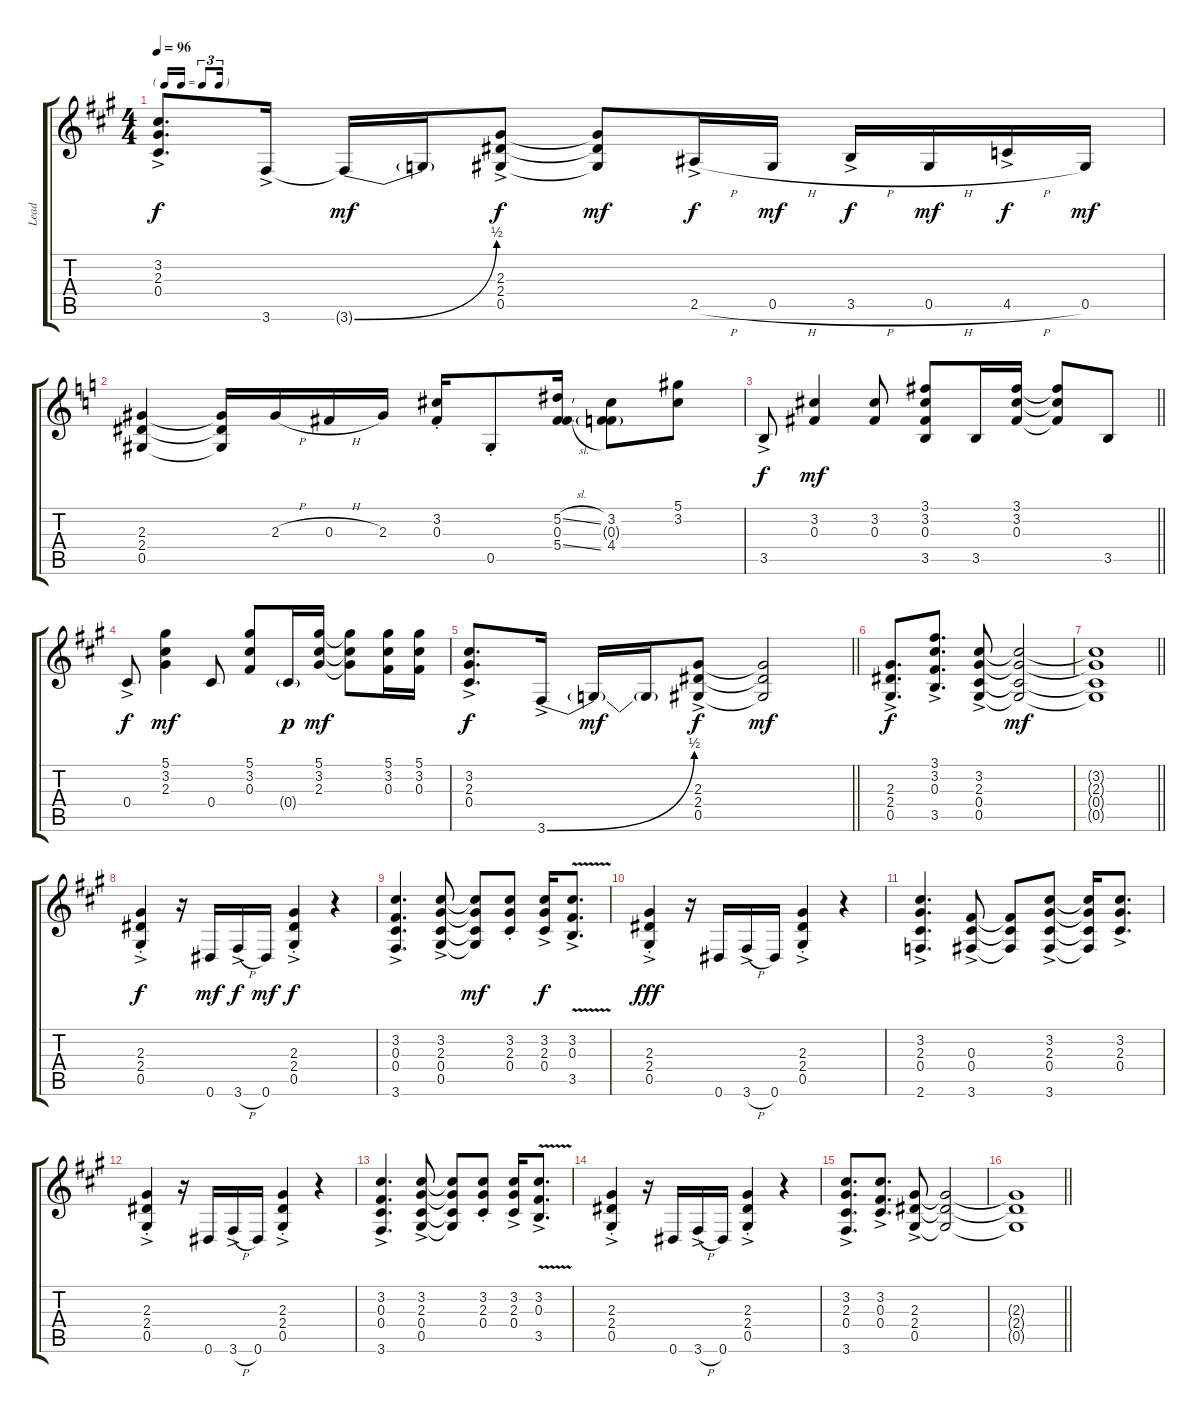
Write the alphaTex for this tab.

\track ("Lead" "Lead") {instrument overdrivenguitar}
\staff {score tabs}
\tuning (Eb4 Bb3 Gb3 Db3 Ab2 Eb2) {hide}
\ts (4 4)
\tf triplet16th
\tempo 96
\clef g2
\ks a
(3.2{ac} 2.3{ac} 0.4{ac}).8{d dy f} 3.6{ac}.16 3.6{be (bend 0 0 60 2) t}.16{dy mf} 3.6{t}.16 (2.3{ac} 2.4{ac} 0.5{ac}).8{dy f} (2.3{t} 2.4{t} 0.5{t}).8{dy mf} 2.5{h ac}.16{dy f} 0.5{h}.16{dy mf} 3.5{h ac}.16{dy f} 0.5{h}.16{dy mf} 4.5{h ac}.16{dy f} 0.5.16{dy mf} |
\ks c
(2.3 2.4 0.5).4 (2.3{t} 2.4{t} 0.5{t}).16 2.3{h}.16 0.3{h}.16 2.3.16 (3.2{st} 0.3{st}).16 0.5{st}.8 (5.2{sl} 0.3 5.4{sl}).16 (3.2 0.3{g} 4.4).8 (5.1 3.2).8 |
\barLineRight lightlight
3.5{ac}.8{dy f} (3.2 0.3).4{dy mf} (3.2 0.3).8 (3.1 3.2 0.3 3.5).8 3.5.16 (3.1 3.2 0.3).16 (3.1{t} 3.2{t} 0.3{t}).8 3.5.8 |
\ks a
0.4{ac}.8{dy f} (5.1 3.2 2.3).4{dy mf} 0.4.8 (5.1 3.2 0.3).8 0.4{g}.16{dy p} (5.1 3.2 2.3).16{dy mf} (5.1{t} 3.2{t} 2.3{t}).8 (5.1 3.2 0.3).16 (5.1 3.2 0.3).16 |
\barLineRight lightlight
(3.2{ac} 2.3{ac} 0.4{ac}).8{d dy f} 3.6{be (bend 0 0 60 2) ac}.16 3.6{t}.16{dy mf} 3.6{t}.16 (2.3{ac} 2.4{ac} 0.5{ac}).8{dy f} (2.3{t} 2.4{t} 0.5{t}).2{dy mf} |
(2.3{ac} 2.4{ac} 0.5{ac}).8{d dy f} (3.1{ac} 3.2{ac} 0.3{ac} 3.5{ac}).8{d} (3.2{ac} 2.3{ac} 0.4{ac} 0.5{ac}).8 (3.2{t} 2.3{t} 0.4{t} 0.5{t}).2{dy mf} |
\barLineRight lightlight
(3.2{t} 2.3{t} 0.4{t} 0.5{t}).1 |
(2.3{ac st} 2.4{ac st} 0.5{ac st}).4{dy f} r.16 0.6.16{dy mf} 3.6{h ac}.16{dy f} 0.6.16{dy mf} (2.3{ac st} 2.4{ac st} 0.5{ac st}).4{dy f} r.4 |
(3.2{ac} 0.3{ac} 0.4{ac} 3.6{ac}).4{d} (3.2{ac} 2.3{ac} 0.4{ac} 0.5{ac}).8 (3.2{t} 2.3{t} 0.4{t} 0.5{t}).8{dy mf} (3.2{st} 2.3{st} 0.4{st}).8 (3.2{ac} 2.3{ac} 0.4{ac}).16{dy f} (3.2{v ac} 0.3{v ac} 3.5{v ac}).8{d} |
(2.3{ac st} 2.4{ac st} 0.5{ac st}).4{dy fff} r.16 0.6.16 3.6{h ac}.16 0.6.16 (2.3{ac st} 2.4{ac st} 0.5{ac st}).4 r.4 |
(3.2{ac} 2.3{ac} 0.4{ac} 2.6{ac}).4{d} (0.3{ac} 0.4{ac} 3.6{ac}).8 (0.3{t} 0.4{t} 3.6{t}).8 (3.2{ac} 2.3{ac} 0.4{ac} 3.6{ac}).8 (3.2{t} 2.3{t} 0.4{t} 3.6{t}).16 (3.2{ac} 2.3{ac} 0.4{ac}).8{d} |
(2.3{ac st} 2.4{ac st} 0.5{ac st}).4 r.16 0.6.16 3.6{h ac}.16 0.6.16 (2.3{ac st} 2.4{ac st} 0.5{ac st}).4 r.4 |
(3.2{ac} 0.3{ac} 0.4{ac} 3.6{ac}).4{d} (3.2{ac} 2.3{ac} 0.4{ac} 0.5{ac}).8 (3.2{t} 2.3{t} 0.4{t} 0.5{t}).8 (3.2{st} 2.3{st} 0.4{st}).8 (3.2{ac} 2.3{ac} 0.4{ac}).16 (3.2{v ac} 0.3{v ac} 3.5{v ac}).8{d} |
(2.3{ac st} 2.4{ac st} 0.5{ac st}).4 r.16 0.6.16 3.6{h ac}.16 0.6.16 (2.3{ac st} 2.4{ac st} 0.5{ac st}).4 r.4 |
(3.2{ac} 2.3{ac} 0.4{ac} 3.6{ac}).8{d} (3.2{ac} 0.3{ac} 0.4{ac}).8{d} (2.3{ac} 2.4{ac} 0.5{ac}).8 (2.3{t} 2.4{t} 0.5{t}).2 |
\barLineRight lightlight
(2.3{t} 2.4{t} 0.5{t}).1
